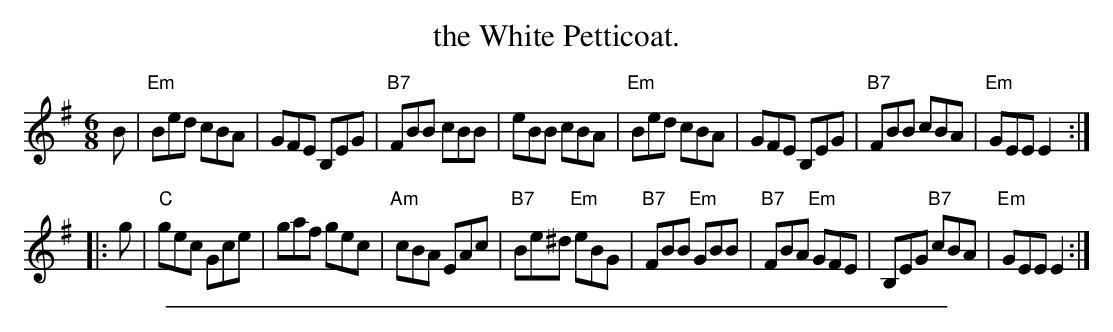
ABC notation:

X:1
T: the White Petticoat.
M:6/8
L:1/8
K:Em
B |\
"Em"Bed cBA | GFE B,EG | "B7"FBB cBB | eBB cBA |\
"Em"Bed cBA | GFE B,EG | "B7"FBB cBA | "Em"GEE E2 :|
|: g |\
"C"gec Gce | gaf gec | "Am"cBA EAc | "B7"Be^d "Em"eBG |\
"B7"FBB "Em"GBB | "B7"FBA "Em"GFE | B,EG "B7"cBA | "Em"GEE E2 :|
